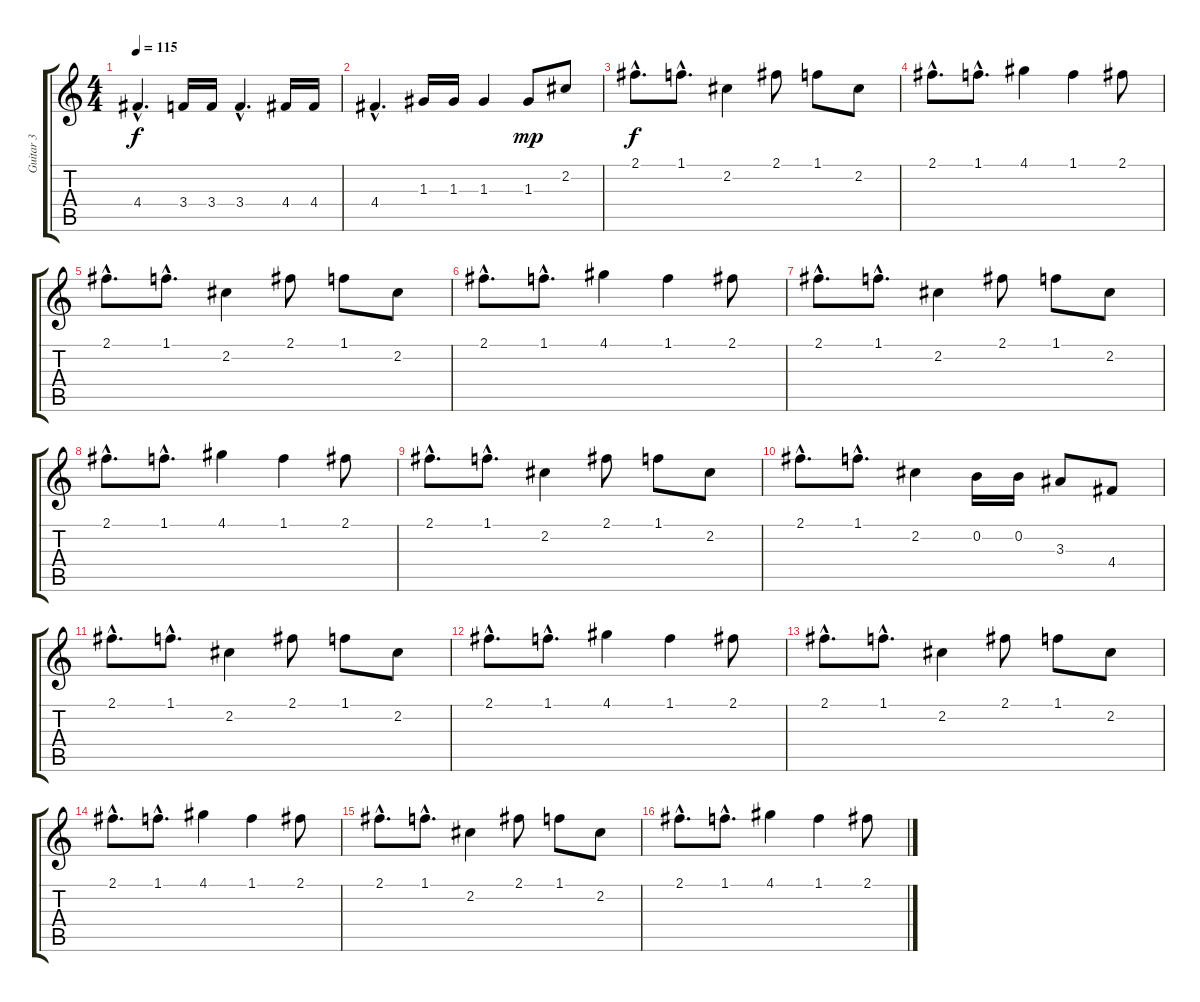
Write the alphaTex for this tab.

\track ("Guitar 3" "Guitar 3") {instrument distortionguitar}
\staff {score tabs}
\tuning (E4 B3 G3 D3 A2 E2) {hide}
\ts (4 4)
\tempo 115
\clef g2
\ks c
4.4{hac}.4{d dy f} 3.4.16 3.4.16 3.4{hac}.4{d} 4.4.16 4.4.16 |
4.4{hac}.4{d} 1.3.16 1.3.16 1.3.4 1.3.8{dy mp} 2.2.8 |
2.1{hac}.8{d dy f} 1.1{hac}.8{d} 2.2.4 2.1.8 1.1.8 2.2.8 |
2.1{hac}.8{d} 1.1{hac}.8{d} 4.1.4 1.1.4 2.1.8 |
2.1{hac}.8{d} 1.1{hac}.8{d} 2.2.4 2.1.8 1.1.8 2.2.8 |
2.1{hac}.8{d} 1.1{hac}.8{d} 4.1.4 1.1.4 2.1.8 |
2.1{hac}.8{d} 1.1{hac}.8{d} 2.2.4 2.1.8 1.1.8 2.2.8 |
2.1{hac}.8{d} 1.1{hac}.8{d} 4.1.4 1.1.4 2.1.8 |
2.1{hac}.8{d} 1.1{hac}.8{d} 2.2.4 2.1.8 1.1.8 2.2.8 |
2.1{hac}.8{d} 1.1{hac}.8{d} 2.2.4 0.2.16 0.2.16 3.3.8 4.4.8 |
2.1{hac}.8{d} 1.1{hac}.8{d} 2.2.4 2.1.8 1.1.8 2.2.8 |
2.1{hac}.8{d} 1.1{hac}.8{d} 4.1.4 1.1.4 2.1.8 |
2.1{hac}.8{d} 1.1{hac}.8{d} 2.2.4 2.1.8 1.1.8 2.2.8 |
2.1{hac}.8{d} 1.1{hac}.8{d} 4.1.4 1.1.4 2.1.8 |
2.1{hac}.8{d} 1.1{hac}.8{d} 2.2.4 2.1.8 1.1.8 2.2.8 |
2.1{hac}.8{d} 1.1{hac}.8{d} 4.1.4 1.1.4 2.1.8
